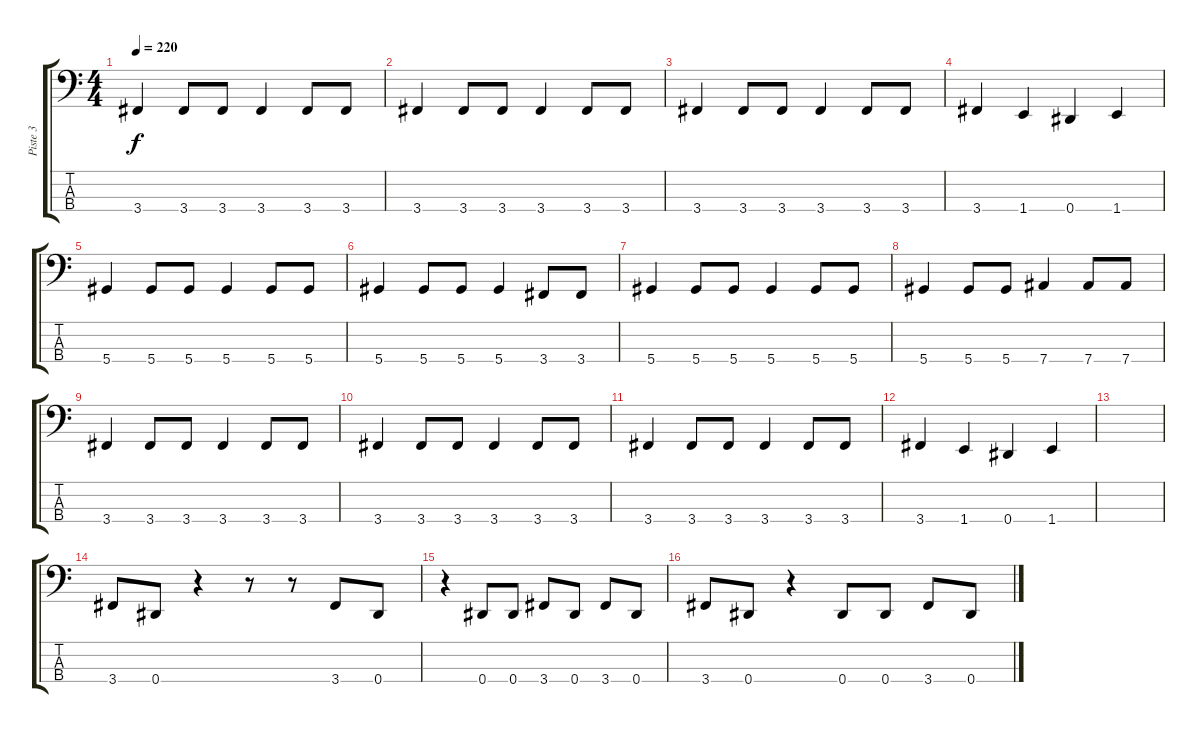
\track ("Piste 3" "Piste 3") {instrument electricbasspick}
\staff {score tabs}
\tuning (Gb2 Db2 Ab1 Eb1) {hide}
\ts (4 4)
\tempo 220
\clef f4
\ks c
3.4.4{dy f} 3.4.8 3.4.8 3.4.4 3.4.8 3.4.8 |
3.4.4 3.4.8 3.4.8 3.4.4 3.4.8 3.4.8 |
3.4.4 3.4.8 3.4.8 3.4.4 3.4.8 3.4.8 |
3.4.4 1.4.4 0.4.4 1.4.4 |
5.4.4 5.4.8 5.4.8 5.4.4 5.4.8 5.4.8 |
5.4.4 5.4.8 5.4.8 5.4.4 3.4.8 3.4.8 |
5.4.4 5.4.8 5.4.8 5.4.4 5.4.8 5.4.8 |
5.4.4 5.4.8 5.4.8 7.4.4 7.4.8 7.4.8 |
3.4.4 3.4.8 3.4.8 3.4.4 3.4.8 3.4.8 |
3.4.4 3.4.8 3.4.8 3.4.4 3.4.8 3.4.8 |
3.4.4 3.4.8 3.4.8 3.4.4 3.4.8 3.4.8 |
3.4.4 1.4.4 0.4.4 1.4.4 |
|
3.4.8 0.4.8 r.4 r.8 r.8 3.4.8 0.4.8 |
r.4 0.4.8 0.4.8 3.4.8 0.4.8 3.4.8 0.4.8 |
3.4.8 0.4.8 r.4 0.4.8 0.4.8 3.4.8 0.4.8
